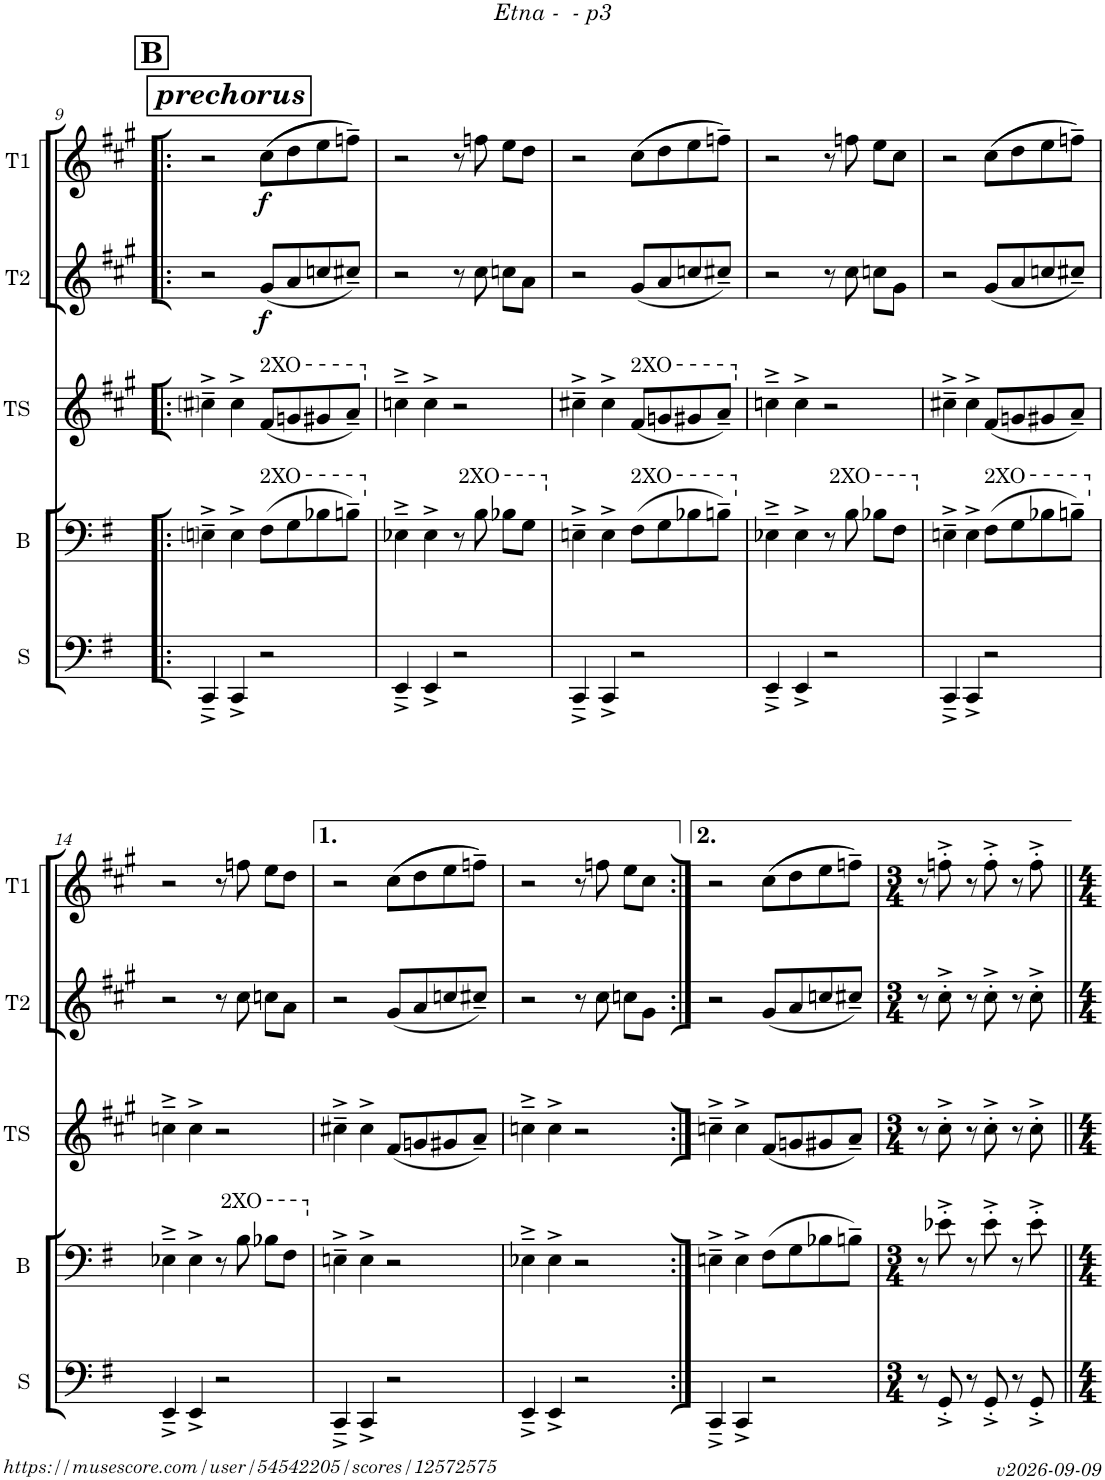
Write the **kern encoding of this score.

**kern	**kern	**kern	**kern	**dynam	**kern	**dynam
*part5	*part4	*part3	*part2	*part2	*part1	*part1
*staff5	*staff4	*staff3	*staff2	*staff2	*staff1	*staff1
*I"Sousa	*I"Trombone	*I"Tenor Sax	*I"Trumpet 2	*	*I"Trumpet 1	*
*I'S	*	*I'TS	*I'T2	*	*I'T1	*
!!LO:PB:g=z
*clefF4	*clefF4	*clefG2	*clefG2	*	*clefG2	*
*	*	*Trd8c14	*Trd1c2	*	*Trd1c2	*
*k[f#]	*k[f#]	*k[f#c#g#]	*k[f#c#g#]	*	*k[f#c#g#]	*
*M4/4	*M4/4	*M4/4	*M4/4	*	*M4/4	*
!!LO:REH:place=s1:a:B:cj:fs=14:t=B
!!LO:REH:place=s1:a:Bi:cj:fs=14:t=prechorus
=9!|:	=9!|:	=9!|:	=9!|:	=9!|:	=9!|:	=9!|:
4CC~^/	4Enj~^\	4cc#j~^\	2r	.	2r	.
4CC^/	4E^\	4cc#^\	.	.	.	.
!	!	!LO:TX:a:t=2XO	!	!	!	!
!	!LO:TX:a:t=2XO	!	!	!	!	!
!	!	!	!	!LO:DY:b	!	!LO:DY:b
2r	(8F#\L	(<8f#/L	(<8g#/L	f	(>(>8cc#\L	f
.	8G\	8gn/	8a/	.	8dd\	.
.	8B-X\	8g#X/	8ccn/	.	8ee\	.
.	8Bn~\J)	8a~/J)	8cc#X~/J)	.	8ffn~\J))	.
=10	=10	=10	=10	=10	=10	=10
4EE~^/	4E-X~^\	4ccn~^\	2r	.	2r	.
4EE^/	4E-^\	4cc^\	.	.	.	.
!	!LO:TX:a:t=2XO	!	!	!	!	!
2r	8r	2r	8r	.	8r	.
.	8B\	.	8cc#\	.	8ffn\	.
.	8B-X\L	.	8ccn\L	.	8ee\L	.
.	8G\J	.	8a\J	.	8dd\J	.
=11	=11	=11	=11	=11	=11	=11
4CC~^/	4En~^\	4cc#X~^\	2r	.	2r	.
4CC^/	4E^\	4cc#^\	.	.	.	.
!	!	!LO:TX:a:t=2XO	!	!	!	!
!	!LO:TX:a:t=2XO	!	!	!	!	!
2r	(8F#\L	(<8f#/L	(<8g#/L	.	(>(>8cc#\L	.
.	8G\	8gn/	8a/	.	8dd\	.
.	8B-X\	8g#X/	8ccn/	.	8ee\	.
.	8Bn~\J)	8a~/J)	8cc#X~/J)	.	8ffn~\J))	.
=12	=12	=12	=12	=12	=12	=12
4EE~^/	4E-X~^\	4ccn~^\	2r	.	2r	.
4EE^/	4E-^\	4cc^\	.	.	.	.
!	!LO:TX:a:t=2XO	!	!	!	!	!
2r	8r	2r	8r	.	8r	.
.	8B\	.	8cc#\	.	8ffn\	.
.	8B-X\L	.	8ccn\L	.	8ee\L	.
.	8F#\J	.	8g#\J	.	8cc#\J	.
=13	=13	=13	=13	=13	=13	=13
4CC~^/	4En~^\	4cc#X~^\	2r	.	2r	.
4CC^/	4E^\	4cc#^\	.	.	.	.
!	!LO:TX:a:t=2XO	!	!	!	!	!
2r	(8F#\L	(<8f#/L	(<8g#/L	.	(>(>8cc#\L	.
.	8G\	8gn/	8a/	.	8dd\	.
.	8B-X\	8g#X/	8ccn/	.	8ee\	.
.	8Bn~\J)	8a~/J)	8cc#X~/J)	.	8ffn~\J))	.
!!LO:LB:g=z
=14	=14	=14	=14	=14	=14	=14
4EE~^/	4E-X~^\	4ccn~^\	2r	.	2r	.
4EE^/	4E-^\	4cc^\	.	.	.	.
!	!LO:TX:a:t=2XO	!	!	!	!	!
2r	8r	2r	8r	.	8r	.
.	8B\	.	8cc#\	.	8ffn\	.
.	8B-X\L	.	8ccn\L	.	8ee\L	.
.	8F#\J	.	8a\J	.	8dd\J	.
=15	=15	=15	=15	=15	=15	=15
4CC~^/	4En~^\	4cc#X~^\	2r	.	2r	.
4CC^/	4E^\	4cc#^\	.	.	.	.
2r	2r	(<8f#/L	(<8g#/L	.	(>(>8cc#\L	.
.	.	8gn/	8a/	.	8dd\	.
.	.	8g#X/	8ccn/	.	8ee\	.
.	.	8a~/J)	8cc#X~/J)	.	8ffn~\J))	.
=16	=16	=16	=16	=16	=16	=16
4EE~^/	4E-X~^\	4ccn~^\	2r	.	2r	.
4EE^/	4E-^\	4cc^\	.	.	.	.
2r	2r	2r	8r	.	8r	.
.	.	.	8cc#\	.	8ffn\	.
.	.	.	8ccn\L	.	8ee\L	.
.	.	.	8g#\J	.	8cc#\J	.
=17:|!	=17:|!	=17:|!	=17:|!	=17:|!	=17:|!	=17:|!
4CC~^/	4En~^\	4ccn~^\	2r	.	2r	.
4CC^/	4E^\	4cc^\	.	.	.	.
2r	(8F#\L	(<8f#/L	(<8g#/L	.	(>(>8cc#\L	.
.	8G\	8gn/	8a/	.	8dd\	.
.	8B-X\	8g#X/	8ccn/	.	8ee\	.
.	8Bn~\J)	8a~/J)	8cc#X~/J)	.	8ffn~\J))	.
=18	=18	=18	=18	=18	=18	=18
*M3/4	*M3/4	*M3/4	*M3/4	*	*M3/4	*
8r	8r	8r	8r	.	8r	.
8GG'^/	8e-X'^\	8cc#'^\	8cc#'^\	.	8ffn'^\	.
8r	8r	8r	8r	.	8r	.
8GG'^/	8e-'^\	8cc#'^\	8cc#'^\	.	8ff'^\	.
8r	8r	8r	8r	.	8r	.
8GG'^/	8e-'^\	8cc#'^\	8cc#'^\	.	8ff'^\	.
=||	=||	=||	=||	=||	=||	=||
*-	*-	*-	*-	*-	*-	*-
